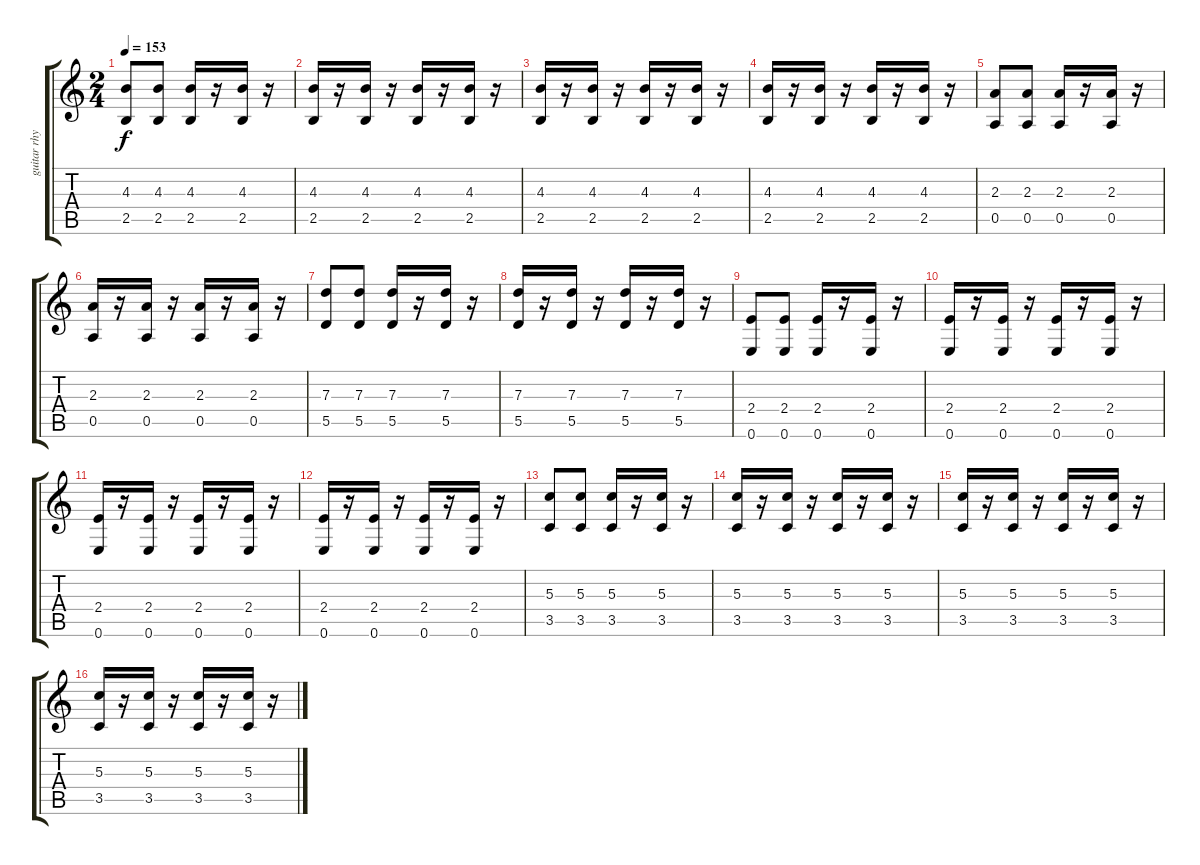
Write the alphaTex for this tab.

\track ("guitar rhythm right" "guitar rhy") {instrument distortionguitar}
\staff {score tabs}
\tuning (E4 B3 G3 D3 A2 E2) {hide}
\ts (2 4)
\tempo 153
\clef g2
\ks c
(4.3 2.5).8{dy f} (4.3 2.5).8 (4.3 2.5).16 r.16 (4.3 2.5).16 r.16 |
(4.3 2.5).16 r.16 (4.3 2.5).16 r.16 (4.3 2.5).16 r.16 (4.3 2.5).16 r.16 |
(4.3 2.5).16 r.16 (4.3 2.5).16 r.16 (4.3 2.5).16 r.16 (4.3 2.5).16 r.16 |
(4.3 2.5).16 r.16 (4.3 2.5).16 r.16 (4.3 2.5).16 r.16 (4.3 2.5).16 r.16 |
(2.3 0.5).8 (2.3 0.5).8 (2.3 0.5).16 r.16 (2.3 0.5).16 r.16 |
(2.3 0.5).16 r.16 (2.3 0.5).16 r.16 (2.3 0.5).16 r.16 (2.3 0.5).16 r.16 |
(7.3 5.5).8 (7.3 5.5).8 (7.3 5.5).16 r.16 (7.3 5.5).16 r.16 |
(7.3 5.5).16 r.16 (7.3 5.5).16 r.16 (7.3 5.5).16 r.16 (7.3 5.5).16 r.16 |
(2.4 0.6).8 (2.4 0.6).8 (2.4 0.6).16 r.16 (2.4 0.6).16 r.16 |
(2.4 0.6).16 r.16 (2.4 0.6).16 r.16 (2.4 0.6).16 r.16 (2.4 0.6).16 r.16 |
(2.4 0.6).16 r.16 (2.4 0.6).16 r.16 (2.4 0.6).16 r.16 (2.4 0.6).16 r.16 |
(2.4 0.6).16 r.16 (2.4 0.6).16 r.16 (2.4 0.6).16 r.16 (2.4 0.6).16 r.16 |
(5.3 3.5).8 (5.3 3.5).8 (5.3 3.5).16 r.16 (5.3 3.5).16 r.16 |
(5.3 3.5).16 r.16 (5.3 3.5).16 r.16 (5.3 3.5).16 r.16 (5.3 3.5).16 r.16 |
(5.3 3.5).16 r.16 (5.3 3.5).16 r.16 (5.3 3.5).16 r.16 (5.3 3.5).16 r.16 |
(5.3 3.5).16 r.16 (5.3 3.5).16 r.16 (5.3 3.5).16 r.16 (5.3 3.5).16 r.16
